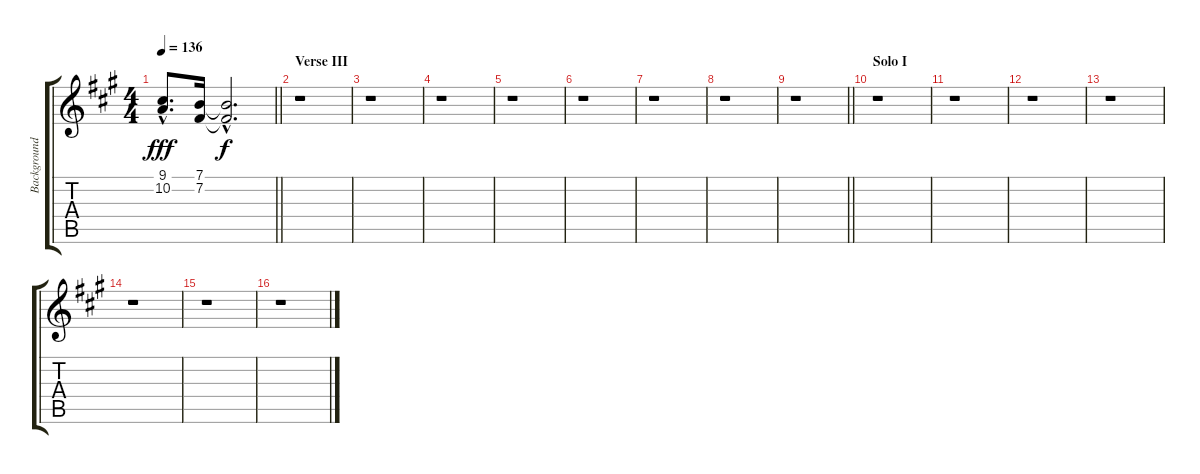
\track ("Background Vocals" "Background") {instrument choiraahs}
\staff {score tabs}
\tuning (E4 B3 G3 D3 A2 E2) {hide}
\ts (4 4)
\tempo 136
\clef g2
\barLineRight lightlight
\ks a
(9.1{hac} 10.2{hac}).8{d dy fff} (7.1 7.2).16 (7.1{hac t} 7.2{hac t}).2{d dy f} |
\section ("" "Verse III")
r.1 |
r.1 |
r.1 |
r.1 |
r.1 |
r.1 |
r.1 |
\barLineRight lightlight
r.1 |
\section ("" "Solo I")
r.1 |
r.1 |
r.1 |
r.1 |
r.1 |
r.1 |
r.1
